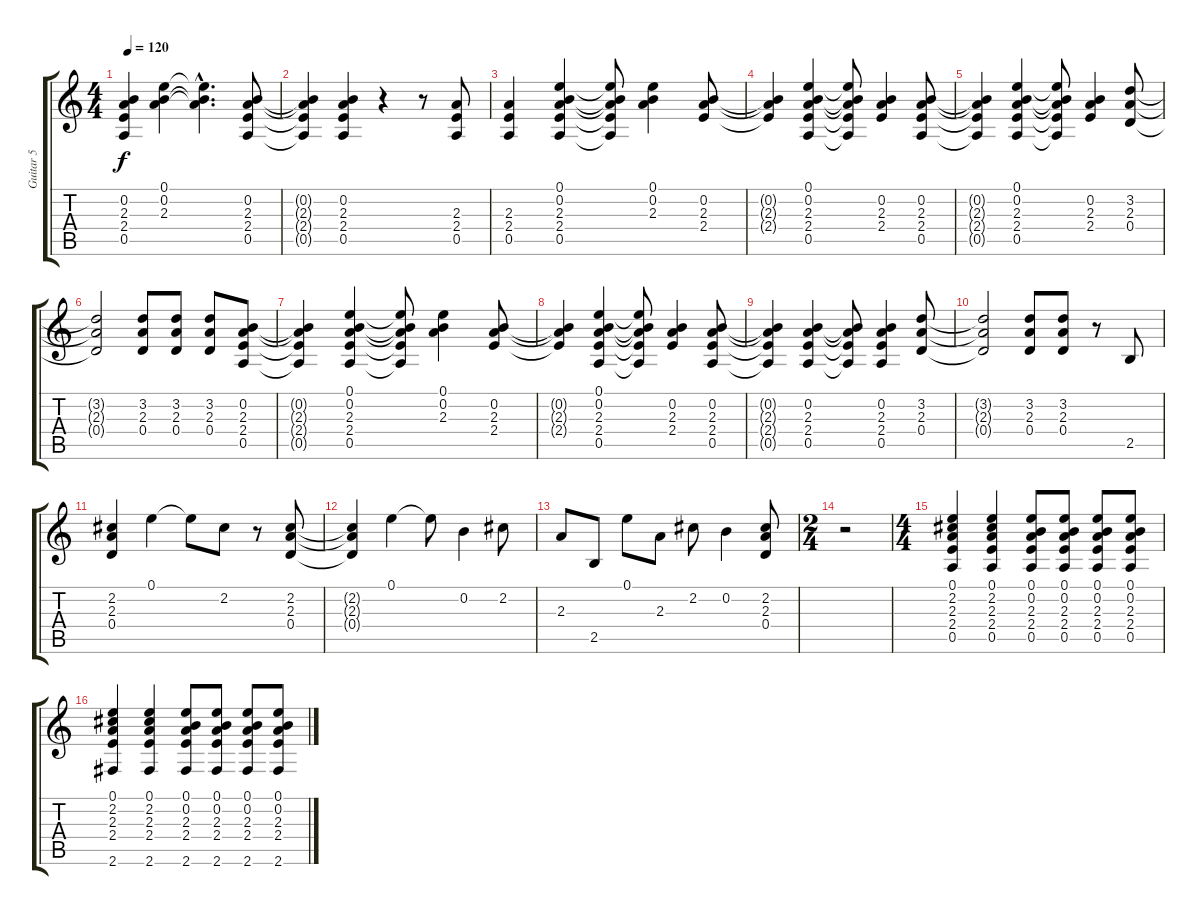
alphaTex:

\track ("Guitar 5" "Guitar 5") {instrument overdrivenguitar}
\staff {score tabs}
\tuning (E4 B3 G3 D3 A2 E2) {hide}
\ts (4 4)
\tempo 120
\clef g2
\ks c
(0.2{t} 2.3{t} 2.4{t} 0.5{t}).4{dy f} (0.1 0.2 2.3).4 (0.1{hac t} 0.2{hac t} 2.3{hac t}).4{d} (0.2 2.3 2.4 0.5).8 |
(0.2{t} 2.3{t} 2.4{t} 0.5{t}).4 (0.2 2.3 2.4 0.5).4 r.4 r.8 (2.3 2.4 0.5).8 |
(2.3 2.4 0.5).4 (0.1 0.2 2.3 2.4 0.5).4 (0.1{t} 0.2{t} 2.3{t} 2.4{t} 0.5{t}).8 (0.1 0.2 2.3).4 (0.2 2.3 2.4).8 |
(0.2{t} 2.3{t} 2.4{t}).4 (0.1 0.2 2.3 2.4 0.5).4 (0.1{t} 0.2{t} 2.3{t} 2.4{t} 0.5{t}).8 (0.2 2.3 2.4).4 (0.2 2.3 2.4 0.5).8 |
(0.2{t} 2.3{t} 2.4{t} 0.5{t}).4 (0.1 0.2 2.3 2.4 0.5).4 (0.1{t} 0.2{t} 2.3{t} 2.4{t} 0.5{t}).8 (0.2 2.3 2.4).4 (3.2 2.3 0.4).8 |
(3.2{t} 2.3{t} 0.4{t}).2 (3.2 2.3 0.4).8 (3.2 2.3 0.4).8 (3.2 2.3 0.4).8 (0.2 2.3 2.4 0.5).8 |
(0.2{t} 2.3{t} 2.4{t} 0.5{t}).4 (0.1 0.2 2.3 2.4 0.5).4 (0.1{t} 0.2{t} 2.3{t} 2.4{t} 0.5{t}).8 (0.1 0.2 2.3).4 (0.2 2.3 2.4).8 |
(0.2{t} 2.3{t} 2.4{t}).4 (0.1 0.2 2.3 2.4 0.5).4 (0.1{t} 0.2{t} 2.3{t} 2.4{t} 0.5{t}).8 (0.2 2.3 2.4).4 (0.2 2.3 2.4 0.5).8 |
(0.2{t} 2.3{t} 2.4{t} 0.5{t}).4 (0.2 2.3 2.4 0.5).4 (0.2{t} 2.3{t} 2.4{t} 0.5{t}).8 (0.2 2.3 2.4 0.5).4 (3.2 2.3 0.4).8 |
(3.2{t} 2.3{t} 0.4{t}).2 (3.2 2.3 0.4).8 (3.2 2.3 0.4).8 r.8 2.5.8 |
(2.2 2.3 0.4).4 0.1.4 0.1{t}.8 2.2.8 r.8 (2.2 2.3 0.4).8 |
(2.2{t} 2.3{t} 0.4{t}).4 0.1.4 0.1{t}.8 0.2.4 2.2.8 |
2.3.8 2.5.8 0.1.8 2.3.8 2.2.8 0.2.4 (2.2 2.3 0.4).8 |
\ts (2 4)
r.2 |
\ts (4 4)
(0.1 2.2 2.3 2.4 0.5).4 (0.1 2.2 2.3 2.4 0.5).4 (0.1 0.2 2.3 2.4 0.5).8 (0.1 0.2 2.3 2.4 0.5).8 (0.1 0.2 2.3 2.4 0.5).8 (0.1 0.2 2.3 2.4 0.5).8 |
(0.1 2.2 2.3 2.4 2.6).4 (0.1 2.2 2.3 2.4 2.6).4 (0.1 0.2 2.3 2.4 2.6).8 (0.1 0.2 2.3 2.4 2.6).8 (0.1 0.2 2.3 2.4 2.6).8 (0.1 0.2 2.3 2.4 2.6).8
